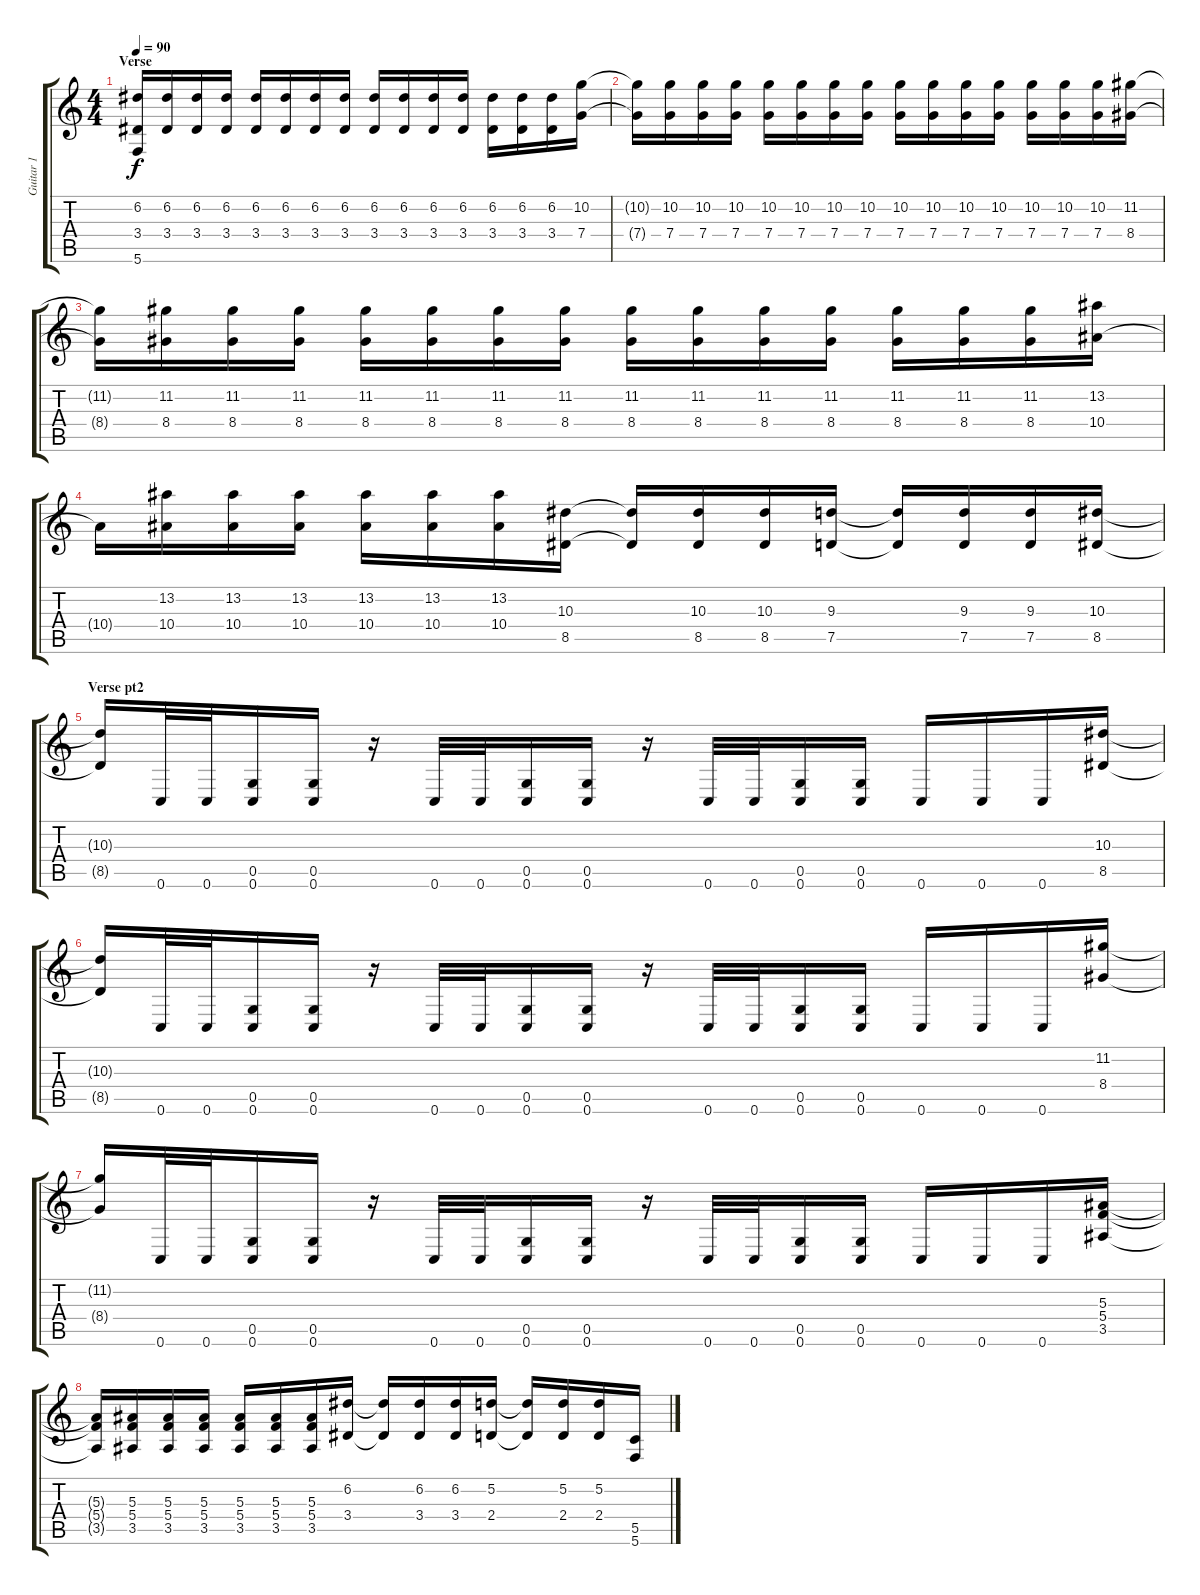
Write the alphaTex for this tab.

\track ("Guitar 1" "Guitar 1") {instrument distortionguitar}
\staff {score tabs}
\tuning (D4 A3 F3 C3 G2 C2) {hide}
\ts (4 4)
\section ("" "Verse")
\tempo 90
\clef g2
\ks c
(6.2{t} 3.4{t} 5.6{t}).16{dy f} (6.2 3.4).16 (6.2 3.4).16 (6.2 3.4).16 (6.2 3.4).16 (6.2 3.4).16 (6.2 3.4).16 (6.2 3.4).16 (6.2 3.4).16 (6.2 3.4).16 (6.2 3.4).16 (6.2 3.4).16 (6.2 3.4).16 (6.2 3.4).16 (6.2 3.4).16 (10.2 7.4).16 |
(10.2{t} 7.4{t}).16 (10.2 7.4).16 (10.2 7.4).16 (10.2 7.4).16 (10.2 7.4).16 (10.2 7.4).16 (10.2 7.4).16 (10.2 7.4).16 (10.2 7.4).16 (10.2 7.4).16 (10.2 7.4).16 (10.2 7.4).16 (10.2 7.4).16 (10.2 7.4).16 (10.2 7.4).16 (11.2 8.4).16 |
(11.2{t} 8.4{t}).16 (11.2 8.4).16 (11.2 8.4).16 (11.2 8.4).16 (11.2 8.4).16 (11.2 8.4).16 (11.2 8.4).16 (11.2 8.4).16 (11.2 8.4).16 (11.2 8.4).16 (11.2 8.4).16 (11.2 8.4).16 (11.2 8.4).16 (11.2 8.4).16 (11.2 8.4).16 (13.2 10.4).16 |
10.4{t}.16 (13.2 10.4).16 (13.2 10.4).16 (13.2 10.4).16 (13.2 10.4).16 (13.2 10.4).16 (13.2 10.4).16 (10.3 8.5).16 (10.3{t} 8.5{t}).16 (10.3 8.5).16 (10.3 8.5).16 (9.3 7.5).16 (9.3{t} 7.5{t}).16 (9.3 7.5).16 (9.3 7.5).16 (10.3 8.5).16 |
\section ("" "Verse pt2")
(10.3{t} 8.5{t}).16 0.6.32 0.6.32 (0.5 0.6).16 (0.5 0.6).16 r.16 0.6.32 0.6.32 (0.5 0.6).16 (0.5 0.6).16 r.16 0.6.32 0.6.32 (0.5 0.6).16 (0.5 0.6).16 0.6.16 0.6.16 0.6.16 (10.3 8.5).16 |
(10.3{t} 8.5{t}).16 0.6.32 0.6.32 (0.5 0.6).16 (0.5 0.6).16 r.16 0.6.32 0.6.32 (0.5 0.6).16 (0.5 0.6).16 r.16 0.6.32 0.6.32 (0.5 0.6).16 (0.5 0.6).16 0.6.16 0.6.16 0.6.16 (11.2 8.4).16 |
(11.2{t} 8.4{t}).16 0.6.32 0.6.32 (0.5 0.6).16 (0.5 0.6).16 r.16 0.6.32 0.6.32 (0.5 0.6).16 (0.5 0.6).16 r.16 0.6.32 0.6.32 (0.5 0.6).16 (0.5 0.6).16 0.6.16 0.6.16 0.6.16 (5.3 5.4 3.5).16 |
(5.3{t} 5.4{t} 3.5{t}).16 (5.3 5.4 3.5).16 (5.3 5.4 3.5).16 (5.3 5.4 3.5).16 (5.3 5.4 3.5).16 (5.3 5.4 3.5).16 (5.3 5.4 3.5).16 (6.2 3.4).16 (6.2{t} 3.4{t}).16 (6.2 3.4).16 (6.2 3.4).16 (5.2 2.4).16 (5.2{t} 2.4{t}).16 (5.2 2.4).16 (5.2 2.4).16 (5.5 5.6).16
